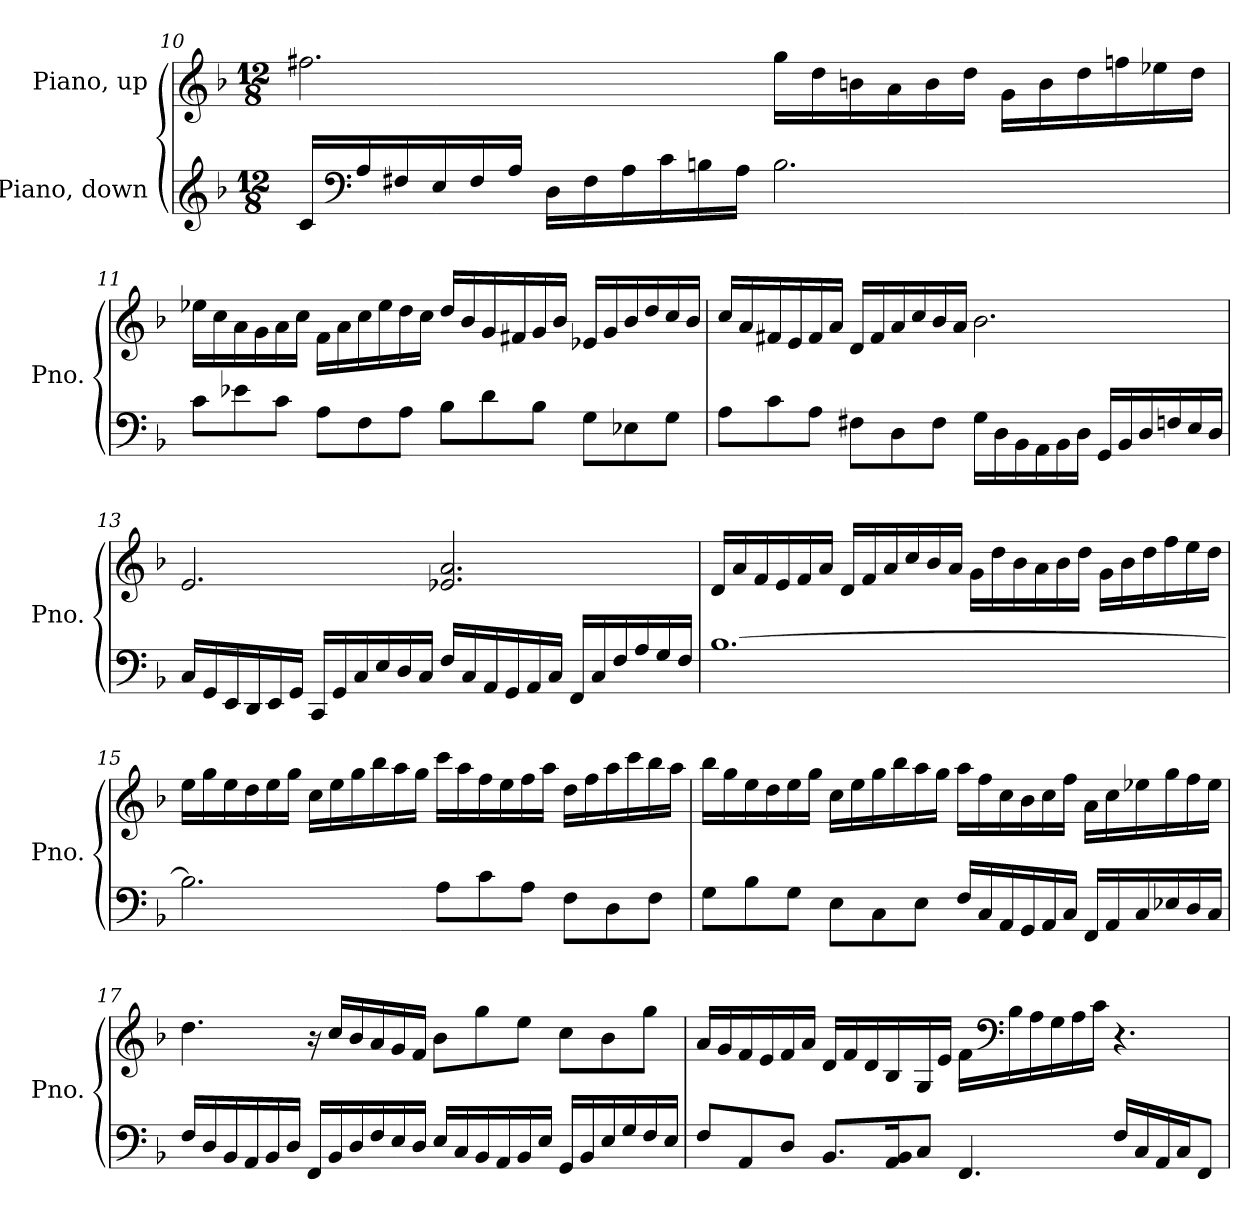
**kern	**kern
*part2	*part1
*staff2	*staff1
*I"Piano, down	*I"Piano, up
*I'Pno.	*I'Pno.
!!LO:LB:g=z
*clefG2	*clefG2
*k[b-]	*k[b-]
*M12/8	*M12/8
=10	=10
16c/LL	2.ff#X\
*clefF4	*
16A/	.
16F#X/	.
16E/	.
16F#/	.
16A/JJ	.
16D\LL	.
16F#\	.
16A\	.
16c\	.
16Bn\	.
16A\JJ	.
2.B\	16gg\LL
.	16dd\
.	16bn\
.	16a\
.	16b\
.	16dd\JJ
.	16g\LL
.	16b\
.	16dd\
.	16ffn\
.	16ee-X\
.	16dd\JJ
!!LO:LB:g=z
=11	=11
8c\L	16ee-X\LL
.	16cc\
8e-X\	16a\
.	16g\
8c\J	16a\
.	16cc\JJ
8A\L	16f\LL
.	16a\
8F\	16cc\
.	16ee-\
8A\J	16dd\
.	16cc\JJ
8B-\L	16dd/LL
.	16b-/
8d\	16g/
.	16f#X/
8B-\J	16g/
.	16b-/JJ
8G\L	16e-X/LL
.	16g/
8E-X\	16b-/
.	16dd/
8G\J	16cc/
.	16b-/JJ
!!LO:LB:g=z
=12	=12
8A\L	16cc/LL
.	16a/
8c\	16f#X/
.	16e/
8A\J	16f#/
.	16a/JJ
8F#X\L	16d/LL
.	16f#/
8D\	16a/
.	16cc/
8F#\J	16b-/
.	16a/JJ
16G\LL	2.b-\
16D\	.
16BB-\	.
16AA\	.
16BB-\	.
16D\JJ	.
16GG/LL	.
16BB-/	.
16D/	.
16Fn/	.
16E/	.
16D/JJ	.
!!LO:PB:g=z
=13	=13
16C/LL	2.e/
16GG/	.
16EE/	.
16DD/	.
16EE/	.
16GG/JJ	.
16CC/LL	.
16GG/	.
16C/	.
16E/	.
16D/	.
16C/JJ	.
16F/LL	2.e-X/ 2.a/
16C/	.
16AA/	.
16GG/	.
16AA/	.
16C/JJ	.
16FF/LL	.
16C/	.
16F/	.
16A/	.
16G/	.
16F/JJ	.
!!LO:LB:g=z
=14	=14
[1.B-	16d/LL
.	16a/
.	16f/
.	16e/
.	16f/
.	16a/JJ
.	16d/LL
.	16f/
.	16a/
.	16cc/
.	16b-/
.	16a/JJ
.	16g\LL
.	16dd\
.	16b-\
.	16a\
.	16b-\
.	16dd\JJ
.	16g\LL
.	16b-\
.	16dd\
.	16ff\
.	16ee\
.	16dd\JJ
!!LO:LB:g=z
=15	=15
2.B-\]	16ee\LL
.	16gg\
.	16ee\
.	16dd\
.	16ee\
.	16gg\JJ
.	16cc\LL
.	16ee\
.	16gg\
.	16bb-\
.	16aa\
.	16gg\JJ
8A\L	16ccc\LL
.	16aa\
8c\	16ff\
.	16ee\
8A\J	16ff\
.	16aa\JJ
8F\L	16dd\LL
.	16ff\
8D\	16aa\
.	16ccc\
8F\J	16bb-\
.	16aa\JJ
!!LO:LB:g=z
=16	=16
8G\L	16bb-\LL
.	16gg\
8B-\	16ee\
.	16dd\
8G\J	16ee\
.	16gg\JJ
8E\L	16cc\LL
.	16ee\
8C\	16gg\
.	16bb-\
8E\J	16aa\
.	16gg\JJ
16F/LL	16aa\LL
16C/	16ff\
16AA/	16cc\
16GG/	16b-\
16AA/	16cc\
16C/JJ	16ff\JJ
16FF/LL	16a\LL
16AA/	16cc\
16C/	16ee-X\
16E-X/	16gg\
16D/	16ff\
16C/JJ	16ee-\JJ
!!LO:LB:g=z
=17	=17
16F/LL	4.dd\
16D/	.
16BB-/	.
16AA/	.
16BB-/	.
16D/JJ	.
16FF/LL	16r
16BB-/	16cc/LL
16D/	16b-/
16F/	16a/
16E/	16g/
16D/JJ	16f/JJ
16E/LL	8b-\L
16C/	.
16BB-/	8gg\
16AA/	.
16BB-/	8ee\J
16E/JJ	.
16GG/LL	8cc\L
16BB-/	.
16E/	8b-\
16G/	.
16F/	8gg\J
16E/JJ	.
!!LO:LB:g=z
=18	=18
8F/L	16a/LL
.	16g/
8AA/	16f/
.	16e/
8D/J	16f/
.	16a/JJ
8.BB-/L	16d/LL
.	16f/
.	16d/
16AA/ 16BB-/K	16B-/
8C/J	16G/
.	16e/JJ
4.FF/	16f\LL
*	*clefF4
.	16B-\
.	16A\
.	16G\
.	16A\
.	16c\JJ
16F/LL	4.r
16C/	.
16AA/	.
16C/J	.
8FF/J	.
=	=
*-	*-
